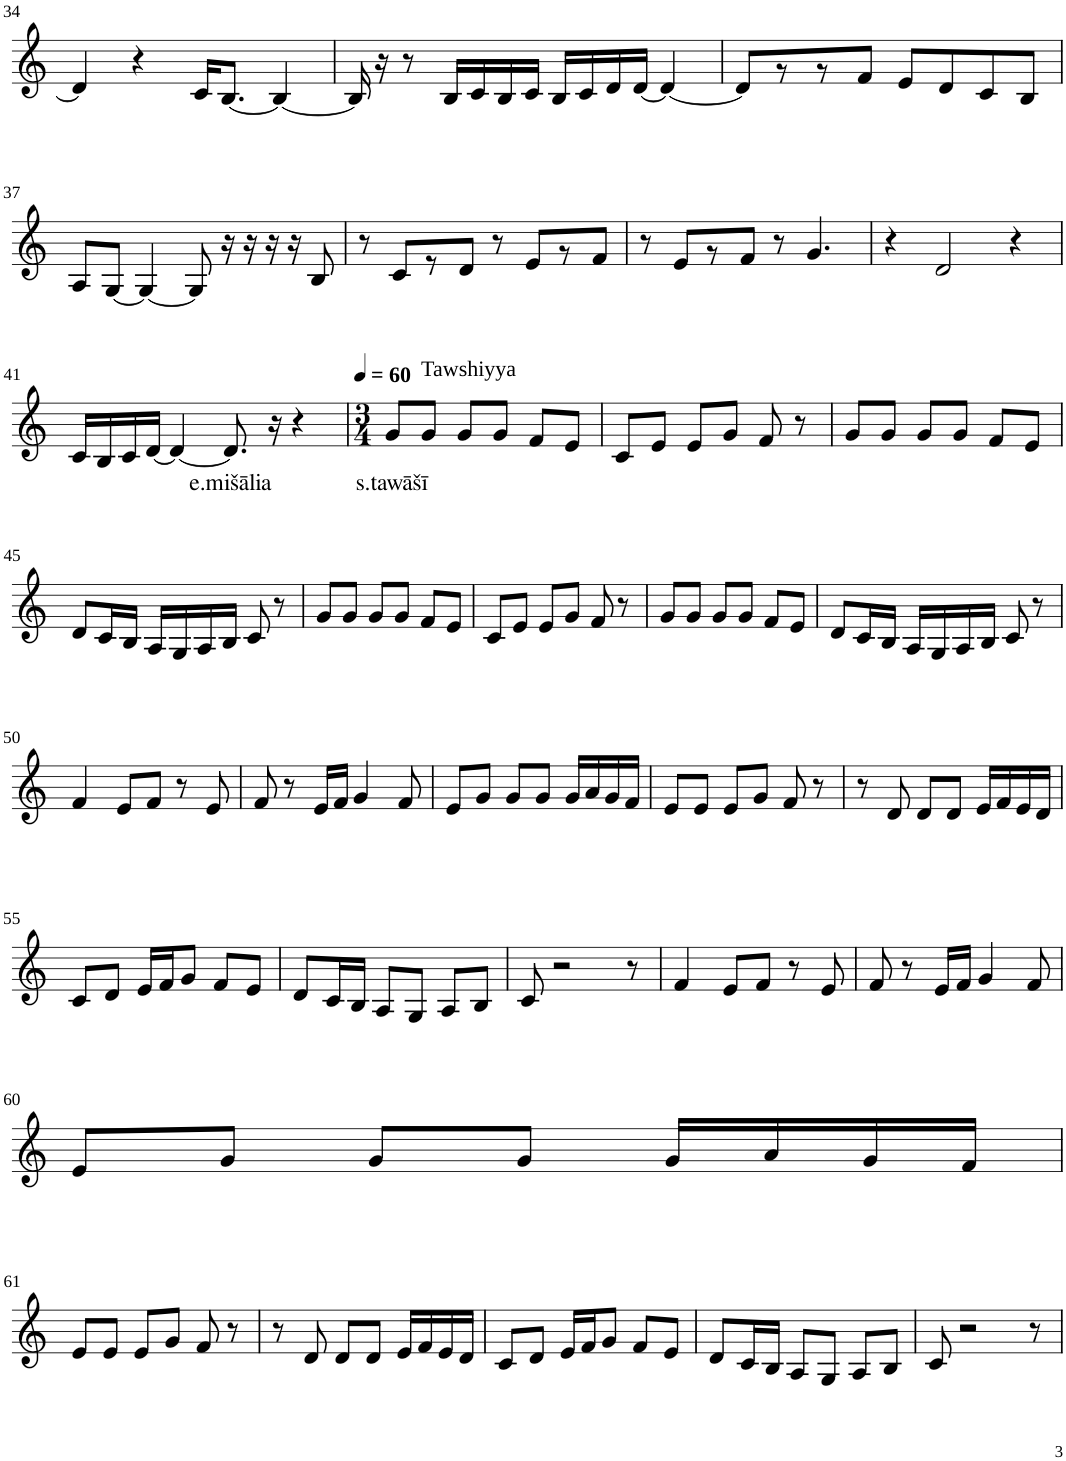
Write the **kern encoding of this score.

**kern	**text
*part1	*part1
*staff1	*staff1
*I"Violin	*
!!LO:PB:g=z
*clefG2	*
*k[]	*
*M4/4	*
=34	=34
4d/]	.
4r	.
16c/KL	.
[8.B/J	.
4B/_	.
=35	=35
16B/]	.
16r	.
8r	.
16B/LL	.
16c/	.
16B/	.
16c/JJ	.
16B/LL	.
16c/	.
16d/	.
[16d/JJ	.
4d/_	.
=36	=36
8d/L]	.
8r	.
8r	.
8f/J	.
8e/L	.
8d/	.
8c/	.
8B/J	.
!!LO:LB:g=z
=37	=37
8A/L	.
[8G/J	.
4G/_	.
8G/]	.
16r	.
16r	.
16r	.
16r	.
8B/	.
=38	=38
8r	.
8c/L	.
8r	.
8d/J	.
8r	.
8e/L	.
8r	.
8f/J	.
=39	=39
8r	.
8e/L	.
8r	.
8f/J	.
8r	.
4.g/	.
=40	=40
4r	.
2d/	.
4r	.
!!LO:LB:g=z
=41	=41
16c/LL	.
16B/	.
16c/	.
[16d/JJ	.
4d/_	.
!	!LO:LY:b
8.d/]	e.mišālia
16r	.
4r	.
=42	=42
*M3/4	*
*MM60	*
!	!LO:LY:b
8g/L	s.tawāšī
!LO:TX:a:t=Tawshiyya	!
8g/J	.
8g/L	.
8g/J	.
8f/L	.
8e/J	.
=43	=43
8c/L	.
8e/J	.
8e/L	.
8g/J	.
8f/	.
8r	.
=44	=44
8g/L	.
8g/J	.
8g/L	.
8g/J	.
8f/L	.
8e/J	.
!!LO:LB:g=z
=45	=45
8d/L	.
16c/L	.
16B/JJ	.
16A/LL	.
16G/	.
16A/	.
16B/JJ	.
8c/	.
8r	.
=46	=46
8g/L	.
8g/J	.
8g/L	.
8g/J	.
8f/L	.
8e/J	.
=47	=47
8c/L	.
8e/J	.
8e/L	.
8g/J	.
8f/	.
8r	.
=48	=48
8g/L	.
8g/J	.
8g/L	.
8g/J	.
8f/L	.
8e/J	.
=49	=49
8d/L	.
16c/L	.
16B/JJ	.
16A/LL	.
16G/	.
16A/	.
16B/JJ	.
8c/	.
8r	.
!!LO:LB:g=z
=50	=50
4f/	.
8e/L	.
8f/J	.
8r	.
8e/	.
=51	=51
8f/	.
8r	.
16e/LL	.
16f/JJ	.
4g/	.
8f/	.
=52	=52
8e/L	.
8g/J	.
8g/L	.
8g/J	.
16g/LL	.
16a/	.
16g/	.
16f/JJ	.
=53	=53
8e/L	.
8e/J	.
8e/L	.
8g/J	.
8f/	.
8r	.
=54	=54
8r	.
8d/	.
8d/L	.
8d/J	.
16e/LL	.
16f/	.
16e/	.
16d/JJ	.
!!LO:LB:g=z
=55	=55
8c/L	.
8d/J	.
16e/LL	.
16f/J	.
8g/J	.
8f/L	.
8e/J	.
=56	=56
8d/L	.
16c/L	.
16B/JJ	.
8A/L	.
8G/J	.
8A/L	.
8B/J	.
=57	=57
8c/	.
2r	.
8r	.
=58	=58
4f/	.
8e/L	.
8f/J	.
8r	.
8e/	.
=59	=59
8f/	.
8r	.
16e/LL	.
16f/JJ	.
4g/	.
8f/	.
!!LO:LB:g=z
=60	=60
8e/L	.
8g/J	.
8g/L	.
8g/J	.
16g/LL	.
16a/	.
16g/	.
16f/JJ	.
!!LO:LB:g=z
=61	=61
8e/L	.
8e/J	.
8e/L	.
8g/J	.
8f/	.
8r	.
=62	=62
8r	.
8d/	.
8d/L	.
8d/J	.
16e/LL	.
16f/	.
16e/	.
16d/JJ	.
=63	=63
8c/L	.
8d/J	.
16e/LL	.
16f/J	.
8g/J	.
8f/L	.
8e/J	.
=64	=64
8d/L	.
16c/L	.
16B/JJ	.
8A/L	.
8G/J	.
8A/L	.
8B/J	.
=65	=65
8c/	.
2r	.
8r	.
=	=
*-	*-
